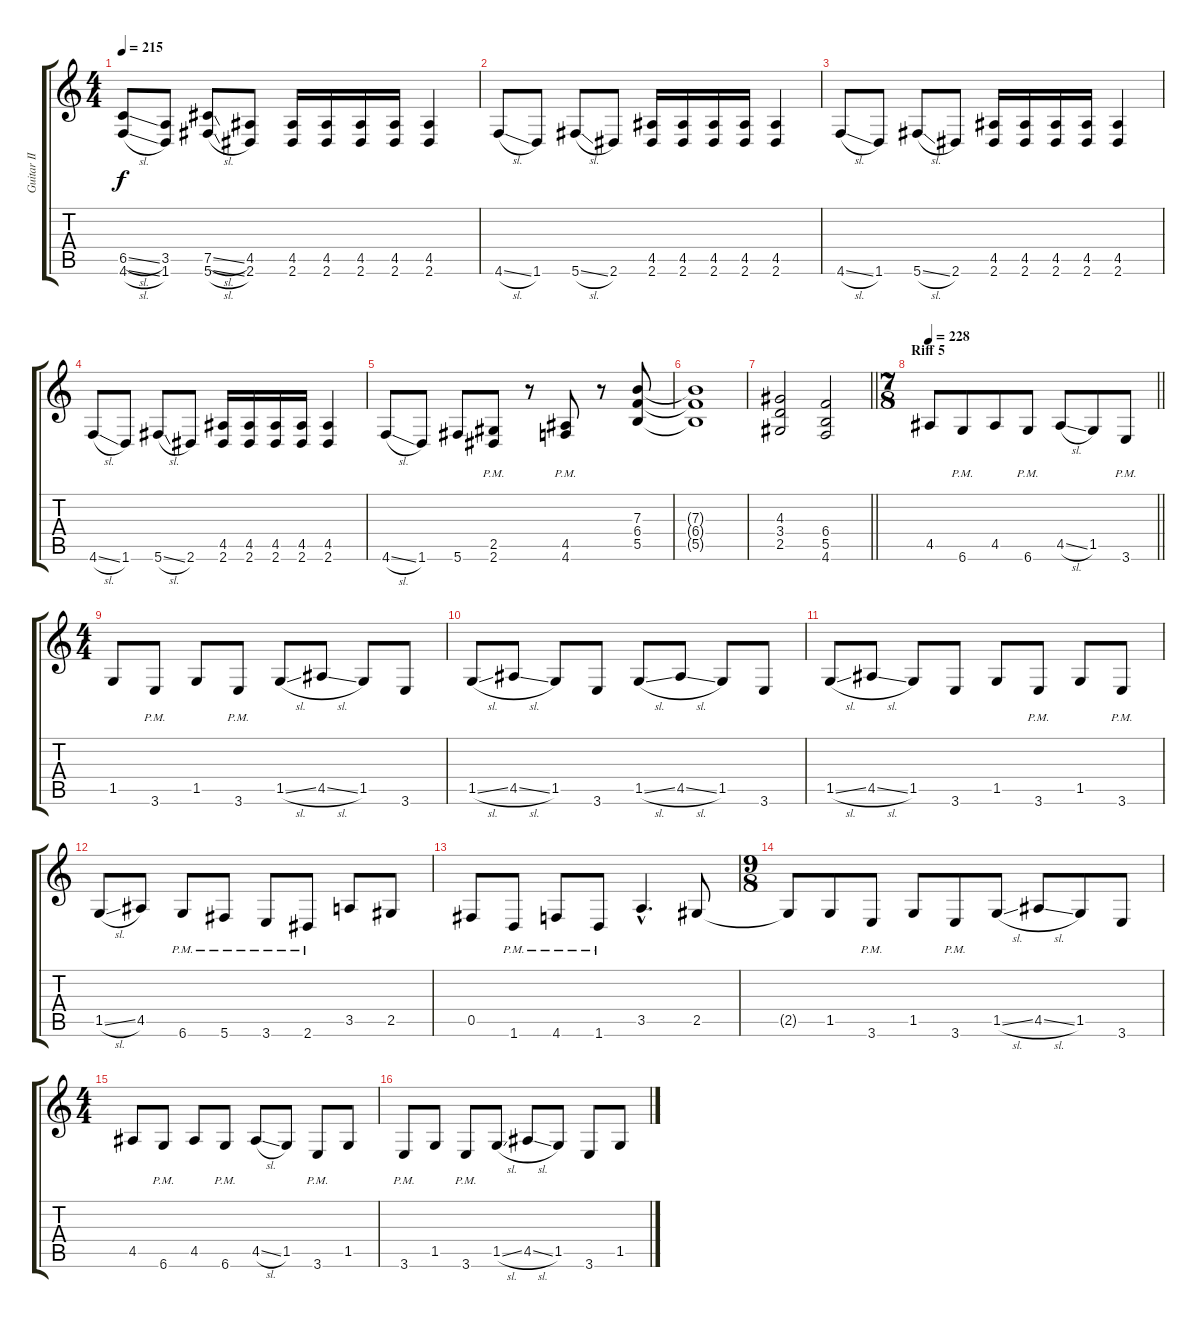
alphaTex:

\track ("Guitar II" "Guitar II") {instrument distortionguitar}
\staff {score tabs}
\tuning (Db4 Ab3 E3 B2 Gb2 Db2) {hide}
\ts (4 4)
\tempo 215
\clef g2
\ks c
(6.5{sl} 4.6{sl}).8{dy f} (3.5 1.6).8 (7.5{sl} 5.6{sl}).8 (4.5 2.6).8 (4.5 2.6).16 (4.5 2.6).16 (4.5 2.6).16 (4.5 2.6).16 (4.5 2.6).4 |
4.6{sl}.8 1.6.8 5.6{sl}.8 2.6.8 (4.5 2.6).16 (4.5 2.6).16 (4.5 2.6).16 (4.5 2.6).16 (4.5 2.6).4 |
4.6{sl}.8 1.6.8 5.6{sl}.8 2.6.8 (4.5 2.6).16 (4.5 2.6).16 (4.5 2.6).16 (4.5 2.6).16 (4.5 2.6).4 |
4.6{sl}.8 1.6.8 5.6{sl}.8 2.6.8 (4.5 2.6).16 (4.5 2.6).16 (4.5 2.6).16 (4.5 2.6).16 (4.5 2.6).4 |
4.6{sl}.8 1.6.8 5.6.8 (2.5{pm} 2.6{pm}).8 r.8 (4.5{pm} 4.6{pm}).8 r.8 (7.3 6.4 5.5).8 |
(7.3{t} 6.4{t} 5.5{t}).1 |
\barLineRight lightlight
(4.3 3.4 2.5).2 (6.4 5.5 4.6).2 |
\ts (7 8)
\section ("" "Riff 5")
\tempo 228
\barLineRight lightlight
4.5.8 6.6{pm}.8 4.5.8 6.6{pm}.8 4.5{sl}.8 1.5.8 3.6{pm}.8 |
\ts (4 4)
1.5.8 3.6{pm}.8 1.5.8 3.6{pm}.8 1.5{sl}.8 4.5{sl}.8 1.5.8 3.6.8 |
1.5{sl}.8 4.5{sl}.8 1.5.8 3.6.8 1.5{sl}.8 4.5{sl}.8 1.5.8 3.6.8 |
1.5{sl}.8 4.5{sl}.8 1.5.8 3.6.8 1.5.8 3.6{pm}.8 1.5.8 3.6{pm}.8 |
1.5{sl}.8 4.5.8 6.6{pm}.8 5.6{pm}.8 3.6{pm}.8 2.6{pm}.8 3.5.8 2.5.8 |
0.5.8 1.6{pm}.8 4.6{pm}.8 1.6{pm}.8 3.5{hac}.4{d} 2.5.8 |
\ts (9 8)
2.5{t}.8 1.5.8 3.6{pm}.8 1.5.8 3.6{pm}.8 1.5{sl}.8 4.5{sl}.8 1.5.8 3.6.8 |
\ts (4 4)
4.5.8 6.6{pm}.8 4.5.8 6.6{pm}.8 4.5{sl}.8 1.5.8 3.6{pm}.8 1.5.8 |
3.6{pm}.8 1.5.8 3.6{pm}.8 1.5{sl}.8 4.5{sl}.8 1.5.8 3.6.8 1.5{sl}.8
